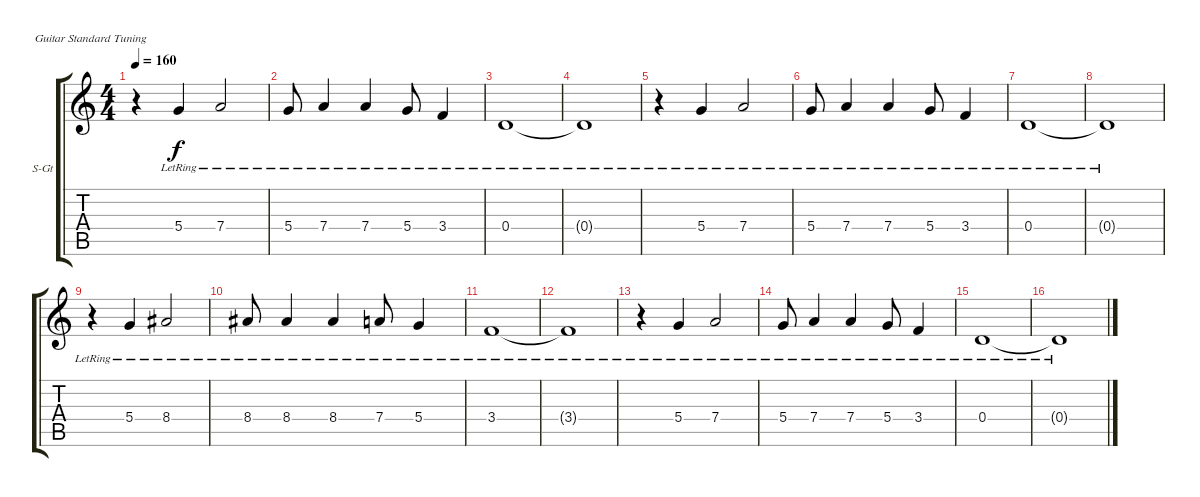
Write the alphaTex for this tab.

\defaultSystemsLayout 4
\bracketExtendMode groupsimilarinstruments
\firstSystemTrackNameOrientation horizontal
\otherSystemsTrackNameOrientation horizontal
\track ("Guitar 2" "S-Gt") {instrument acousticguitarsteel}
\staff {score tabs}
\tuning (E4 B3 G3 D3 A2 E2)
\ts (4 4)
\tempo 160
\clef g2
\scale
0.485477
\ks c
r.4{dy f instrument acousticguitarsteel} 5.4{lr}.4 7.4{lr}.2 |
\scale
0.257261 5.4{lr}.8 7.4{lr}.4 7.4{lr}.4 5.4{lr}.8 3.4{lr}.4 |
\scale
0.257261 0.4{lr}.1 |
\scale
0.333333 0.4{lr t}.1 |
\scale
0.333333 r.4 5.4{lr}.4 7.4{lr}.2 |
\scale
0.333333 5.4{lr}.8 7.4{lr}.4 7.4{lr}.4 5.4{lr}.8 3.4{lr}.4 |
\scale
0.333333 0.4{lr}.1 |
\scale
0.333333 0.4{lr t}.1 |
\scale
0.333333 r.4 5.4{lr}.4 8.4{lr}.2 |
\scale
0.333333 8.4{lr}.8 8.4{lr}.4 8.4{lr}.4 7.4{lr}.8 5.4{lr}.4 |
\scale
0.333333 3.4{lr}.1 |
\scale
0.333333 3.4{lr t}.1 |
\scale
0.333333 r.4 5.4{lr}.4 7.4{lr}.2 |
\scale
0.333333 5.4{lr}.8 7.4{lr}.4 7.4{lr}.4 5.4{lr}.8 3.4{lr}.4 |
\scale
0.333333 0.4{lr}.1 |
\scale
0.333333 0.4{lr t}.1
